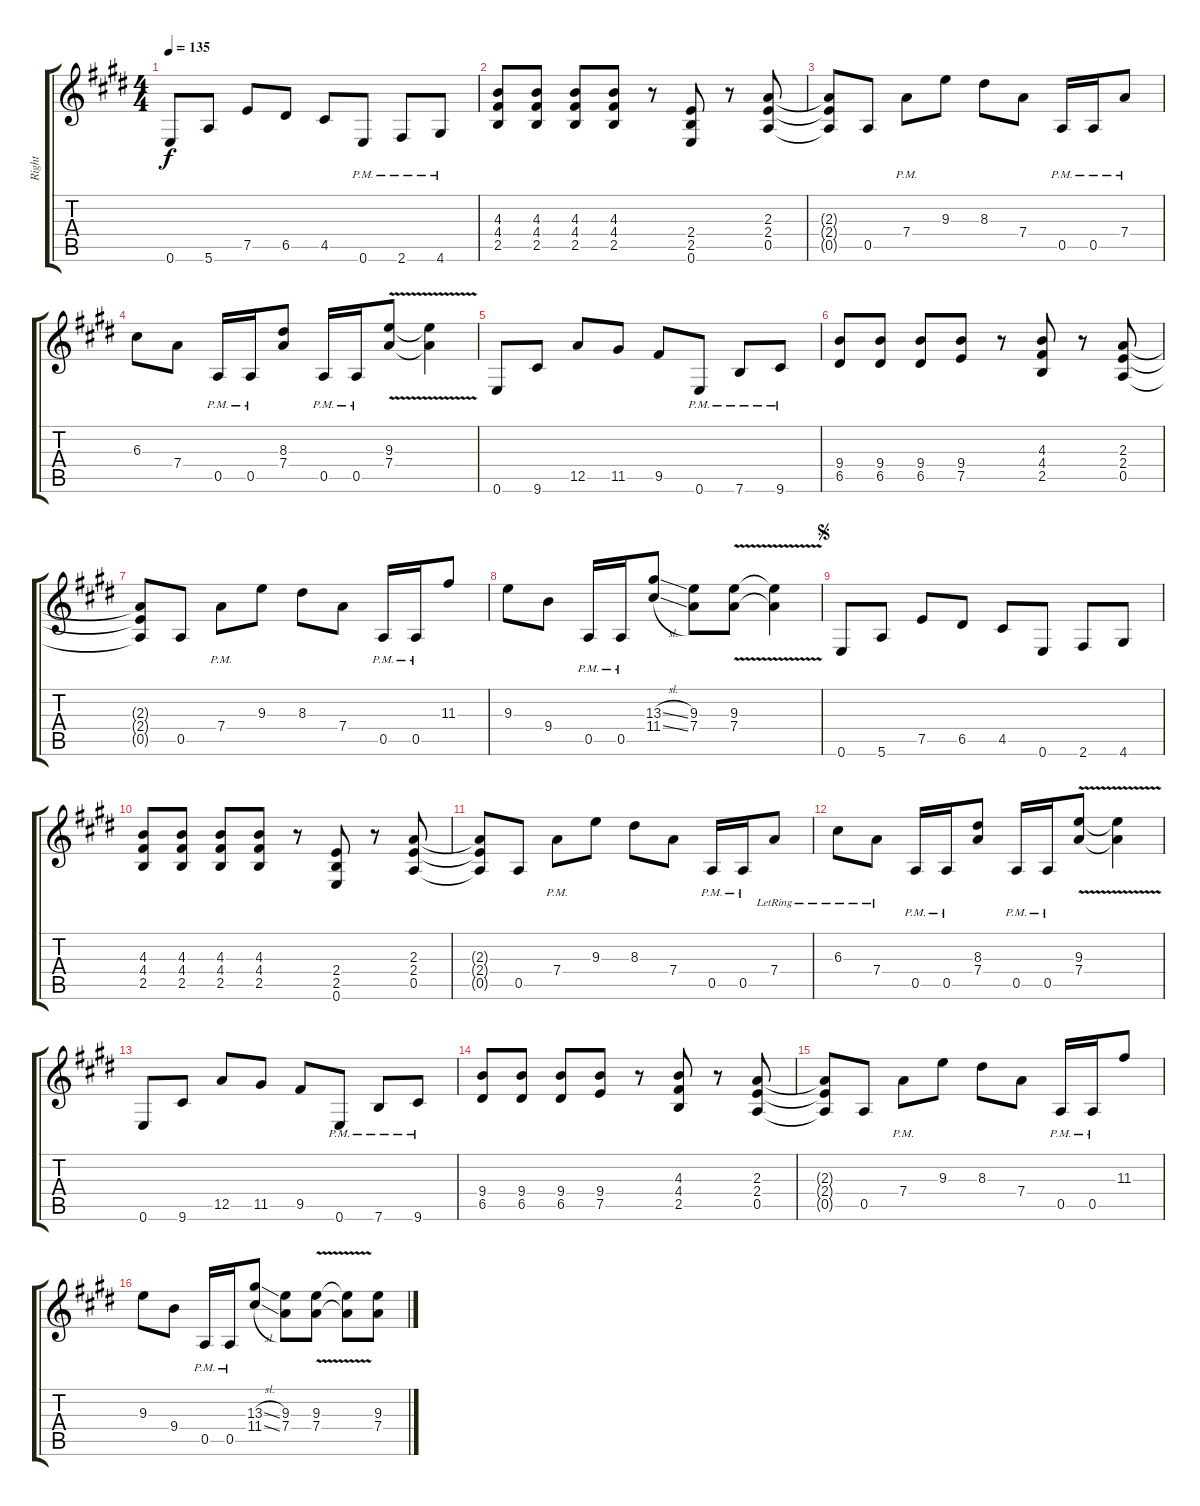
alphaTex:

\track ("Right" "Right") {instrument overdrivenguitar}
\staff {score tabs}
\tuning (E4 B3 G3 D3 A2 E2) {hide}
\ts (4 4)
\tempo 135
\clef g2
\ks e
0.6.8{dy f instrument overdrivenguitar} 5.6.8 7.5.8 6.5.8 4.5.8 0.6{pm}.8 2.6{pm}.8 4.6{pm}.8 |
(4.3 4.4 2.5).8 (4.3 4.4 2.5).8 (4.3 4.4 2.5).8 (4.3 4.4 2.5).8 r.8 (2.4 2.5 0.6).8 r.8 (2.3 2.4 0.5).8 |
(2.3{t} 2.4{t} 0.5{t}).8 0.5.8 7.4{pm}.8 9.3.8 8.3.8 7.4.8 0.5{pm}.16 0.5{pm}.16 7.4{pm}.8 |
6.3.8 7.4.8 0.5{pm}.16 0.5{pm}.16 (8.3 7.4).8 0.5{pm}.16 0.5{pm}.16 (9.3{v} 7.4{v}).8 (9.3{v t} 7.4{v t}).4 |
0.6.8 9.6.8 12.5.8 11.5.8 9.5.8 0.6{pm}.8 7.6{pm}.8 9.6{pm}.8 |
(9.4 6.5).8 (9.4 6.5).8 (9.4 6.5).8 (9.4 7.5).8 r.8 (4.3 4.4 2.5).8 r.8 (2.3 2.4 0.5).8 |
(2.3{t} 2.4{t} 0.5{t}).8 0.5.8 7.4{pm}.8 9.3.8 8.3.8 7.4.8 0.5{pm}.16 0.5{pm}.16 11.3.8 |
9.3.8 9.4.8 0.5{pm}.16 0.5{pm}.16 (13.3{sl} 11.4{sl}).8 (9.3 7.4).8 (9.3{v} 7.4{v}).8 (9.3{v t} 7.4{v t}).4 |
\jump segno
0.6.8 5.6.8 7.5.8 6.5.8 4.5.8 0.6.8 2.6.8 4.6.8 |
(4.3 4.4 2.5).8 (4.3 4.4 2.5).8 (4.3 4.4 2.5).8 (4.3 4.4 2.5).8 r.8 (2.4 2.5 0.6).8 r.8 (2.3 2.4 0.5).8 |
(2.3{t} 2.4{t} 0.5{t}).8 0.5.8 7.4{pm}.8 9.3.8 8.3.8 7.4.8 0.5{pm}.16 0.5{pm}.16 7.4{lr}.8 |
6.3{lr}.8 7.4{lr}.8 0.5{pm}.16 0.5{pm}.16 (8.3 7.4).8 0.5{pm}.16 0.5{pm}.16 (9.3{v} 7.4{v}).8 (9.3{v t} 7.4{v t}).4 |
0.6.8 9.6.8 12.5.8 11.5.8 9.5.8 0.6{pm}.8 7.6{pm}.8 9.6{pm}.8 |
(9.4 6.5).8 (9.4 6.5).8 (9.4 6.5).8 (9.4 7.5).8 r.8 (4.3 4.4 2.5).8 r.8 (2.3 2.4 0.5).8 |
(2.3{t} 2.4{t} 0.5{t}).8 0.5.8 7.4{pm}.8 9.3.8 8.3.8 7.4.8 0.5{pm}.16 0.5{pm}.16 11.3.8 |
9.3.8 9.4.8 0.5{pm}.16 0.5{pm}.16 (13.3{sl} 11.4{sl}).8 (9.3 7.4).8 (9.3{v} 7.4{v}).8 (9.3{v t} 7.4{v t}).8 (9.3 7.4).8
